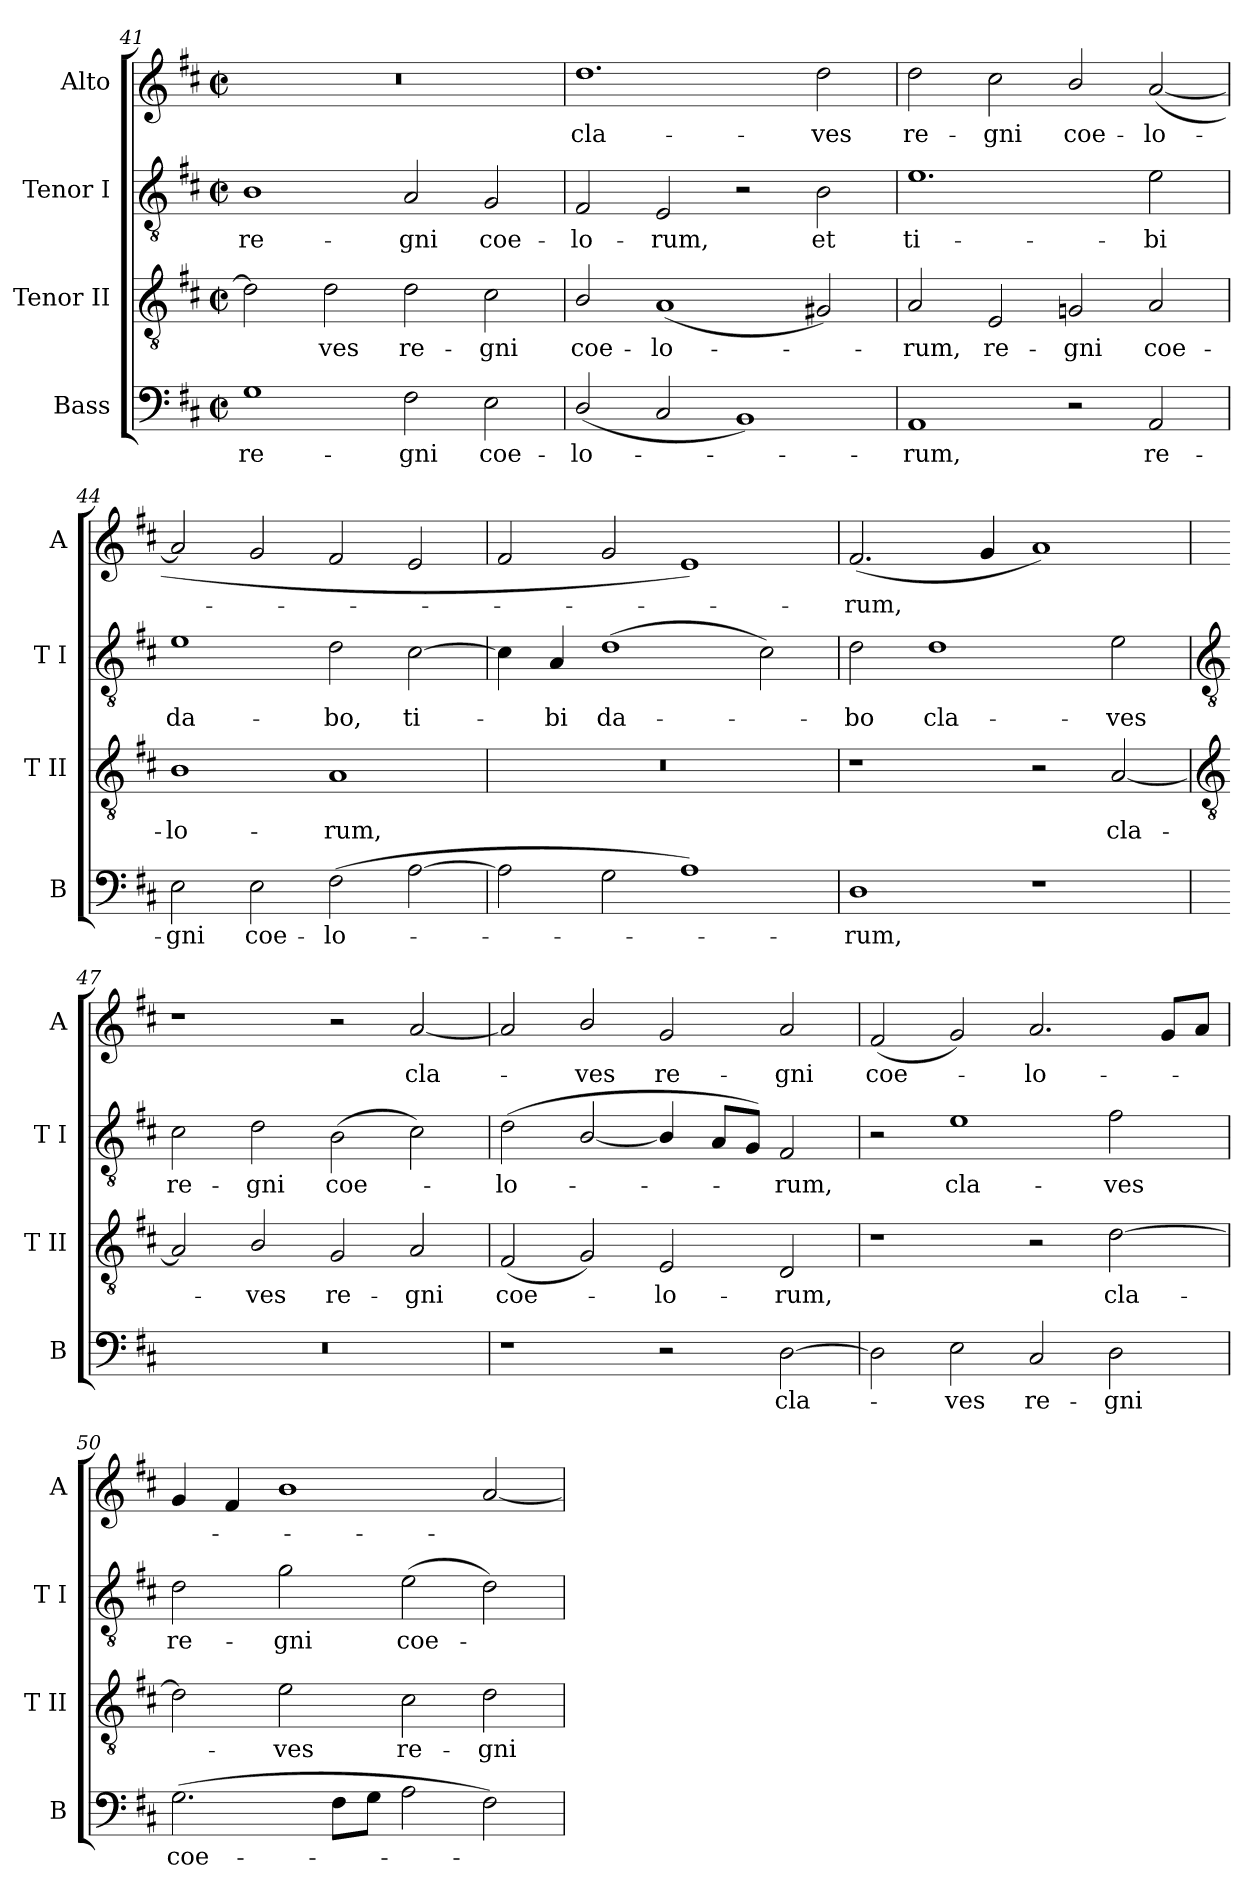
**kern	**text	**kern	**text	**kern	**text	**kern	**text
*part4	*part4	*part3	*part3	*part2	*part2	*part1	*part1
*staff4	*staff4	*staff3	*staff3	*staff2	*staff2	*staff1	*staff1
*I"Bass	*	*I"Tenor II	*	*I"Tenor I	*	*I"Alto	*
*I'B	*	*I'T II	*	*I'T I	*	*I'A	*
*clefF4	*	*clefGv2	*	*clefGv2	*	*clefG2	*
*k[f#c#]	*	*k[f#c#]	*	*k[f#c#]	*	*k[f#c#]	*
*D:	*	*D:	*	*D:	*	*D:	*
*M4/2	*	*M4/2	*	*M4/2	*	*M4/2	*
*met(c|)	*	*met(c|)	*	*met(c|)	*	*met(c|)	*
=41	=41	=41	=41	=41	=41	=41	=41
!	!LO:LY:b	!	!	!	!LO:LY:b	!	!
1G	re-	2d]	.	1B	re-	0r	.
!	!	!	!LO:LY:b	!	!	!	!
.	.	2d	ves	.	.	.	.
!	!LO:LY:b	!	!LO:LY:b	!	!LO:LY:b	!	!
2F#	-gni	2d	re-	2A	-gni	.	.
!	!LO:LY:b	!	!LO:LY:b	!	!LO:LY:b	!	!
2E	coe-	2c#	-gni	2G	coe-	.	.
=42	=42	=42	=42	=42	=42	=42	=42
!	!LO:LY:b	!	!LO:LY:b	!	!LO:LY:b	!	!LO:LY:b
(<2D/	-lo-	2B/	coe-	2F#	-lo-	1.dd	cla-
!	!	!	!LO:LY:b	!	!LO:LY:b	!	!
2C#	.	(<1A	-lo-	2E	-rum,	.	.
1BB)	.	.	.	2r	.	.	.
!	!	!	!	!	!LO:LY:b	!	!LO:LY:b
.	.	2G#X)	.	2B	et	2dd	-ves
=43	=43	=43	=43	=43	=43	=43	=43
!	!LO:LY:b	!	!LO:LY:b	!	!LO:LY:b	!	!LO:LY:b
1AA	rum,	2A	rum,	1.e	ti-	2dd	re-
!	!	!	!LO:LY:b	!	!	!	!LO:LY:b
.	.	2E	re-	.	.	2cc#	-gni
!	!	!	!LO:LY:b	!	!	!	!LO:LY:b
2r	.	2Gn	-gni	.	.	2b/	coe-
!	!LO:LY:b	!	!LO:LY:b	!	!LO:LY:b	!	!LO:LY:b
2AA	re-	2A	coe-	2e	-bi	(<[2a	-lo-
=44	=44	=44	=44	=44	=44	=44	=44
!	!LO:LY:b	!	!LO:LY:b	!	!LO:LY:b	!	!
2E	-gni	1B	-lo-	1e	da-	2a]	.
!	!LO:LY:b	!	!	!	!	!	!
2E	coe-	.	.	.	.	2g/	.
!	!LO:LY:b	!	!LO:LY:b	!	!LO:LY:b	!	!
(>2F#	-lo-	1A	-rum,	2d	-bo,	2f#	.
!	!	!	!	!	!LO:LY:b	!	!
[2A	.	.	.	[2c#	ti-	2e	.
=45	=45	=45	=45	=45	=45	=45	=45
2A]	.	0r	.	4c#]	.	2f#	.
!	!	!	!	!	!LO:LY:b	!	!
.	.	.	.	4A	bi	.	.
!	!	!	!	!	!LO:LY:b	!	!
2G	.	.	.	(>1d	da-	2g/	.
1A)	.	.	.	.	.	1e)	.
.	.	.	.	2c#)	.	.	.
=46	=46	=46	=46	=46	=46	=46	=46
!	!LO:LY:b	!	!	!	!LO:LY:b	!	!LO:LY:b
1D	rum,	1r	.	2d	bo	(<2.f#	rum,
!	!	!	!	!	!LO:LY:b	!	!
.	.	.	.	1d	cla-	.	.
.	.	.	.	.	.	4g	.
1r	.	2r	.	.	.	1a)	.
!	!	!	!LO:LY:b	!	!LO:LY:b	!	!
.	.	[2A	cla-	2e	-ves	.	.
!!LO:LB:g=z
=47	=47	=47	=47	=47	=47	=47	=47
*	*	*clefGv2	*	*clefGv2	*	*	*
!	!	!	!	!	!LO:LY:b	!	!
0r	.	2A]	.	2c#	re-	1r	.
!	!	!	!LO:LY:b	!	!LO:LY:b	!	!
.	.	2B/	ves	2d	-gni	.	.
!	!	!	!LO:LY:b	!	!LO:LY:b	!	!
.	.	2G	re-	(>2B	coe-	2r	.
!	!	!	!LO:LY:b	!	!	!	!LO:LY:b
.	.	2A	-gni	2c#)	.	[2a	cla-
=48	=48	=48	=48	=48	=48	=48	=48
!	!	!	!LO:LY:b	!	!LO:LY:b	!	!
1r	.	(<2F#	coe-	(<2d	lo-	2a]	.
!	!	!	!	!	!	!	!LO:LY:b
.	.	2G/)	.	[2B/	.	2b/	ves
!	!	!	!LO:LY:b	!	!	!	!LO:LY:b
2r	.	2E	lo-	4B/]	.	2g	re-
.	.	.	.	8AL	.	.	.
.	.	.	.	8GJ)	.	.	.
!	!LO:LY:b	!	!LO:LY:b	!	!LO:LY:b	!	!LO:LY:b
[2D	cla-	2D	-rum,	2F#	rum,	2a	-gni
=49	=49	=49	=49	=49	=49	=49	=49
!	!	!	!	!	!	!	!LO:LY:b
2D]	.	1r	.	2r	.	(<2f#	coe-
!	!LO:LY:b	!	!	!	!LO:LY:b	!	!
2E	ves	.	.	1e	cla-	2g)	.
!	!LO:LY:b	!	!	!	!	!	!LO:LY:b
2C#	re-	2r	.	.	.	2.a	lo-
!	!LO:LY:b	!	!LO:LY:b	!	!LO:LY:b	!	!
2D	-gni	[2d	cla-	2f#	-ves	.	.
.	.	.	.	.	.	8gL	.
.	.	.	.	.	.	8aJ	.
=50	=50	=50	=50	=50	=50	=50	=50
!	!LO:LY:b	!	!	!	!LO:LY:b	!	!
(>2.G	coe-	2d]	.	2d	re-	4g/	.
.	.	.	.	.	.	4f#	.
!	!	!	!LO:LY:b	!	!LO:LY:b	!	!
.	.	2e	ves	2g\	-gni	1b	.
8F#L	.	.	.	.	.	.	.
8GJ	.	.	.	.	.	.	.
!	!	!	!LO:LY:b	!	!LO:LY:b	!	!
2A	.	2c#	re-	(>2e	coe-	.	.
!	!	!	!LO:LY:b	!	!	!	!
2F#)	.	2d	-gni	2d)	.	[2a	.
=	=	=	=	=	=	=	=
*-	*-	*-	*-	*-	*-	*-	*-
